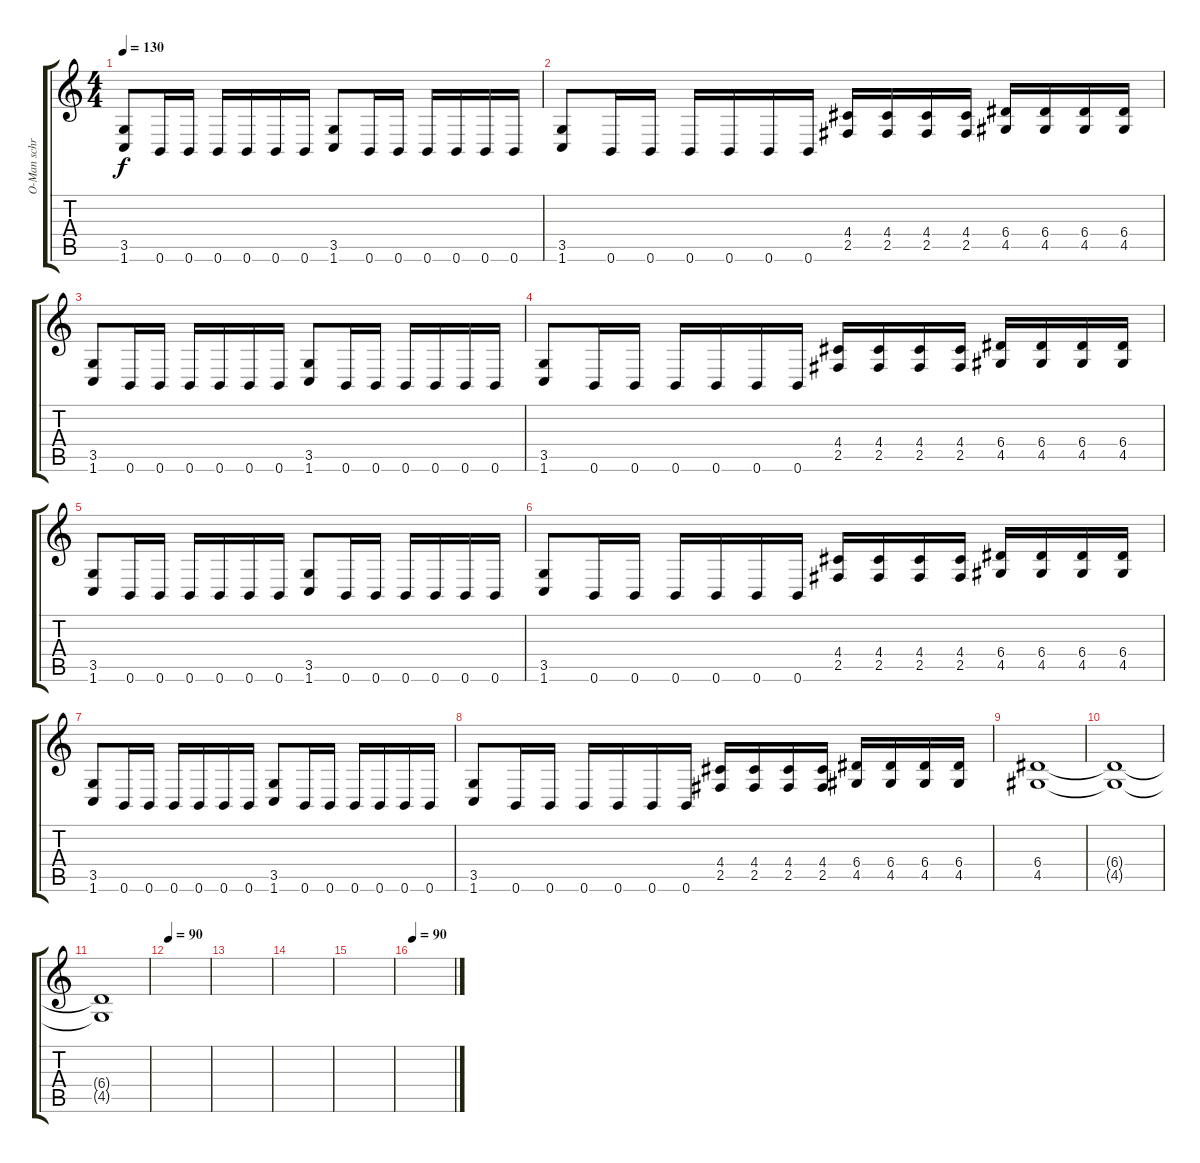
\track ("O-Man schrammelt" "O-Man schr") {instrument distortionguitar}
\staff {score tabs}
\tuning (B3 Gb3 D3 A2 E2 B1) {hide}
\ts (4 4)
\tempo 130
\clef g2
\ks c
(3.5 1.6).8{dy f} 0.6.16 0.6.16 0.6.16 0.6.16 0.6.16 0.6.16 (3.5 1.6).8 0.6.16 0.6.16 0.6.16 0.6.16 0.6.16 0.6.16 |
(3.5 1.6).8 0.6.16 0.6.16 0.6.16 0.6.16 0.6.16 0.6.16 (4.4 2.5).16 (4.4 2.5).16 (4.4 2.5).16 (4.4 2.5).16 (6.4 4.5).16 (6.4 4.5).16 (6.4 4.5).16 (6.4 4.5).16 |
(3.5 1.6).8 0.6.16 0.6.16 0.6.16 0.6.16 0.6.16 0.6.16 (3.5 1.6).8 0.6.16 0.6.16 0.6.16 0.6.16 0.6.16 0.6.16 |
(3.5 1.6).8 0.6.16 0.6.16 0.6.16 0.6.16 0.6.16 0.6.16 (4.4 2.5).16 (4.4 2.5).16 (4.4 2.5).16 (4.4 2.5).16 (6.4 4.5).16 (6.4 4.5).16 (6.4 4.5).16 (6.4 4.5).16 |
(3.5 1.6).8 0.6.16 0.6.16 0.6.16 0.6.16 0.6.16 0.6.16 (3.5 1.6).8 0.6.16 0.6.16 0.6.16 0.6.16 0.6.16 0.6.16 |
(3.5 1.6).8 0.6.16 0.6.16 0.6.16 0.6.16 0.6.16 0.6.16 (4.4 2.5).16 (4.4 2.5).16 (4.4 2.5).16 (4.4 2.5).16 (6.4 4.5).16 (6.4 4.5).16 (6.4 4.5).16 (6.4 4.5).16 |
(3.5 1.6).8 0.6.16 0.6.16 0.6.16 0.6.16 0.6.16 0.6.16 (3.5 1.6).8 0.6.16 0.6.16 0.6.16 0.6.16 0.6.16 0.6.16 |
(3.5 1.6).8 0.6.16 0.6.16 0.6.16 0.6.16 0.6.16 0.6.16 (4.4 2.5).16 (4.4 2.5).16 (4.4 2.5).16 (4.4 2.5).16 (6.4 4.5).16 (6.4 4.5).16 (6.4 4.5).16 (6.4 4.5).16 |
(6.4 4.5).1 |
(6.4{t} 4.5{t}).1 |
(6.4{t} 4.5{t}).1 |
\tempo 90
|
|
|
|
\tempo 90
